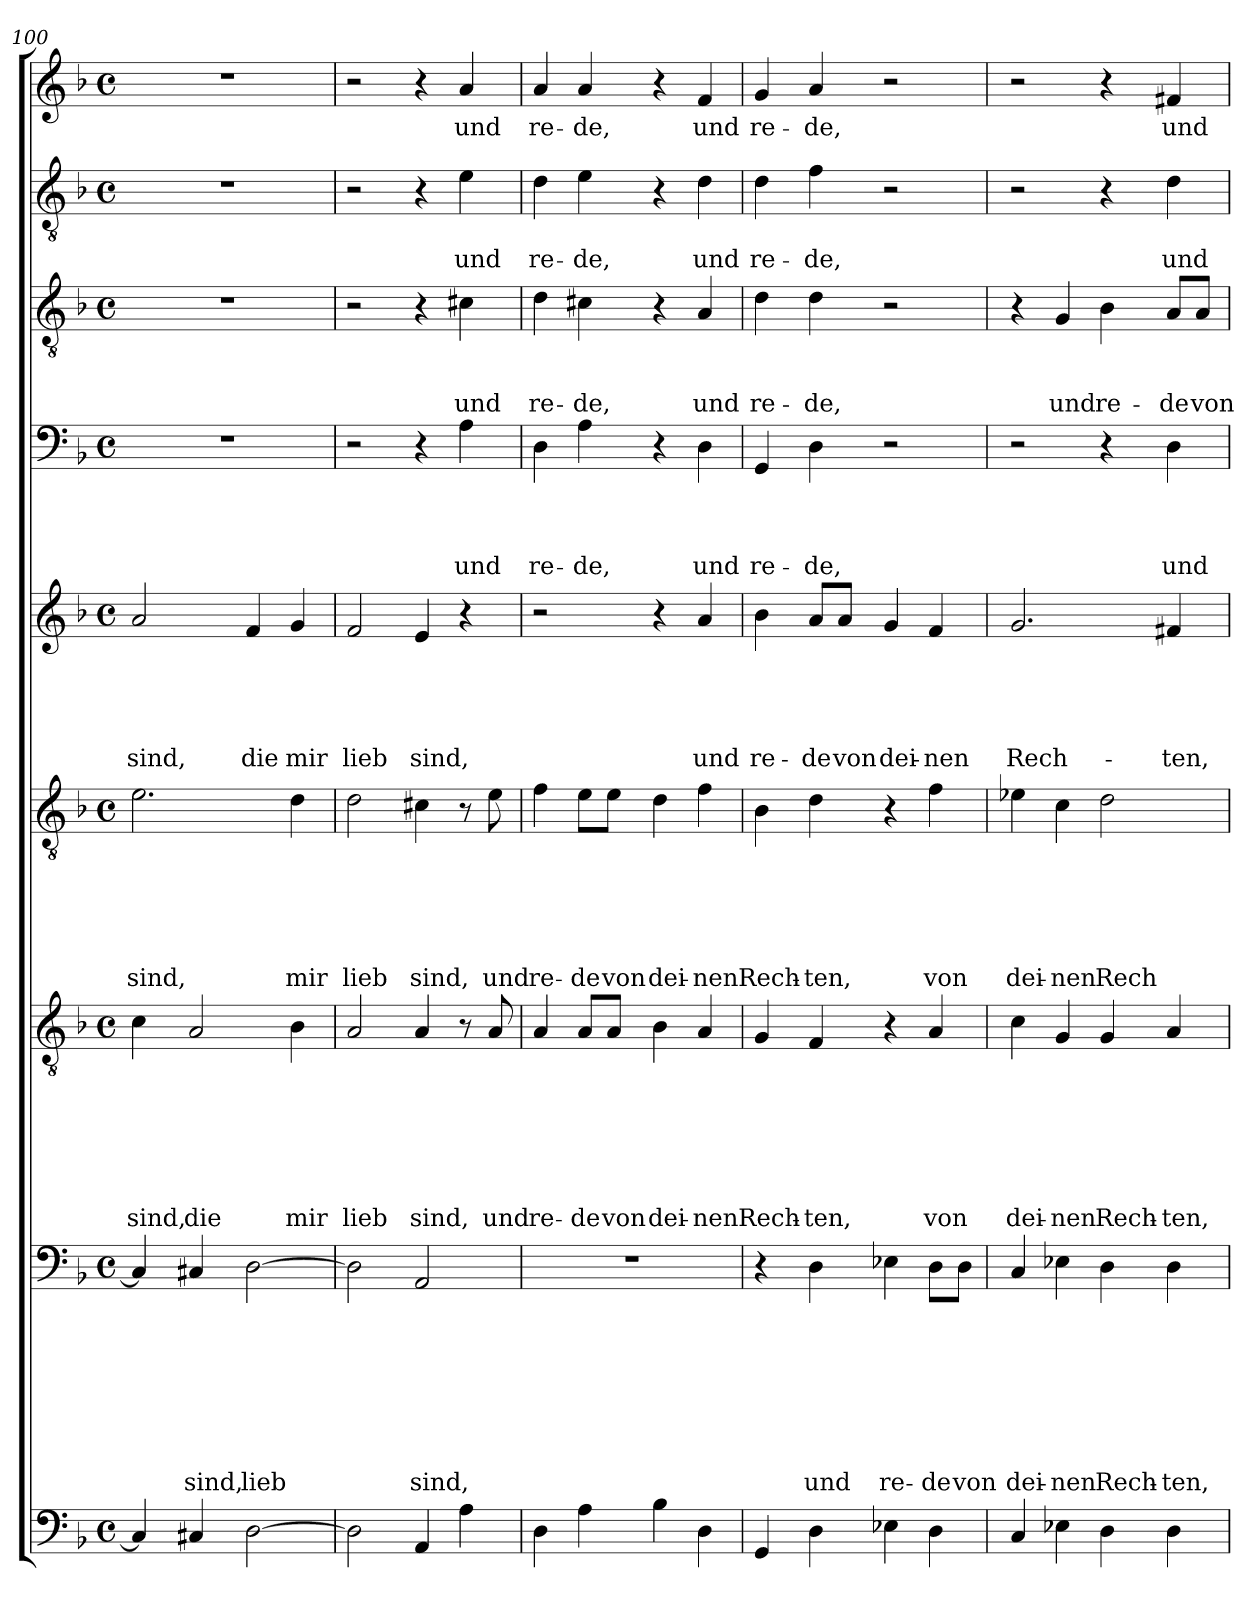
**kern	**kern	**text	**text	**text	**text	**text	**text	**text	**text	**kern	**text	**text	**text	**text	**text	**text	**text	**kern	**text	**text	**text	**text	**text	**text	**kern	**text	**text	**text	**text	**text	**kern	**text	**text	**text	**text	**kern	**text	**text	**text	**kern	**text	**text	**kern	**text
*part9	*part8	*part8	*part8	*part8	*part8	*part8	*part8	*part8	*part8	*part7	*part7	*part7	*part7	*part7	*part7	*part7	*part7	*part6	*part6	*part6	*part6	*part6	*part6	*part6	*part5	*part5	*part5	*part5	*part5	*part5	*part4	*part4	*part4	*part4	*part4	*part3	*part3	*part3	*part3	*part2	*part2	*part2	*part1	*part1
*staff9	*staff8	*staff8	*staff8	*staff8	*staff8	*staff8	*staff8	*staff8	*staff8	*staff7	*staff7	*staff7	*staff7	*staff7	*staff7	*staff7	*staff7	*staff6	*staff6	*staff6	*staff6	*staff6	*staff6	*staff6	*staff5	*staff5	*staff5	*staff5	*staff5	*staff5	*staff4	*staff4	*staff4	*staff4	*staff4	*staff3	*staff3	*staff3	*staff3	*staff2	*staff2	*staff2	*staff1	*staff1
!!LO:LB:g=z
*clefF4	*clefF4	*	*	*	*	*	*	*	*	*clefGv2	*	*	*	*	*	*	*	*clefGv2	*	*	*	*	*	*	*clefG2	*	*	*	*	*	*clefF4	*	*	*	*	*clefGv2	*	*	*	*clefGv2	*	*	*clefG2	*
*k[b-]	*k[b-]	*	*	*	*	*	*	*	*	*k[b-]	*	*	*	*	*	*	*	*k[b-]	*	*	*	*	*	*	*k[b-]	*	*	*	*	*	*k[b-]	*	*	*	*	*k[b-]	*	*	*	*k[b-]	*	*	*k[b-]	*
*F:	*F:	*	*	*	*	*	*	*	*	*F:	*	*	*	*	*	*	*	*F:	*	*	*	*	*	*	*F:	*	*	*	*	*	*F:	*	*	*	*	*F:	*	*	*	*F:	*	*	*F:	*
*M4/4	*M4/4	*	*	*	*	*	*	*	*	*M4/4	*	*	*	*	*	*	*	*M4/4	*	*	*	*	*	*	*M4/4	*	*	*	*	*	*M4/4	*	*	*	*	*M4/4	*	*	*	*M4/4	*	*	*M4/4	*
*met(c)	*met(c)	*	*	*	*	*	*	*	*	*met(c)	*	*	*	*	*	*	*	*met(c)	*	*	*	*	*	*	*met(c)	*	*	*	*	*	*met(c)	*	*	*	*	*met(c)	*	*	*	*met(c)	*	*	*met(c)	*
=100	=100	=100	=100	=100	=100	=100	=100	=100	=100	=100	=100	=100	=100	=100	=100	=100	=100	=100	=100	=100	=100	=100	=100	=100	=100	=100	=100	=100	=100	=100	=100	=100	=100	=100	=100	=100	=100	=100	=100	=100	=100	=100	=100	=100
!	!	!	!	!	!	!	!	!	!	!	!	!	!	!	!	!	!LO:LY:b	!	!	!	!	!	!	!LO:LY:b	!	!	!	!	!	!LO:LY:b	!	!	!	!	!	!	!	!	!	!	!	!	!	!
4C/]	4C/]	.	.	.	.	.	.	.	.	4c\	.	.	.	.	.	.	sind,	2.e\	.	.	.	.	.	sind,	2a/	.	.	.	.	sind,	1r	.	.	.	.	1r	.	.	.	1r	.	.	1r	.
!	!	!	!	!	!	!	!	!	!LO:LY:b	!	!	!	!	!	!	!	!LO:LY:b	!	!	!	!	!	!	!	!	!	!	!	!	!	!	!	!	!	!	!	!	!	!	!	!	!	!	!
4C#X/	4C#X/	.	.	.	.	.	.	.	sind,	2A/	.	.	.	.	.	.	die	.	.	.	.	.	.	.	.	.	.	.	.	.	.	.	.	.	.	.	.	.	.	.	.	.	.	.
!	!	!	!	!	!	!	!	!	!LO:LY:b	!	!	!	!	!	!	!	!	!	!	!	!	!	!	!	!	!	!	!	!	!LO:LY:b	!	!	!	!	!	!	!	!	!	!	!	!	!	!
[2D\	[2D\	.	.	.	.	.	.	.	lieb	.	.	.	.	.	.	.	.	.	.	.	.	.	.	.	4f/	.	.	.	.	die	.	.	.	.	.	.	.	.	.	.	.	.	.	.
!	!	!	!	!	!	!	!	!	!	!	!	!	!	!	!	!	!LO:LY:b	!	!	!	!	!	!	!LO:LY:b	!	!	!	!	!	!LO:LY:b	!	!	!	!	!	!	!	!	!	!	!	!	!	!
.	.	.	.	.	.	.	.	.	.	4B-\	.	.	.	.	.	.	mir	4d\	.	.	.	.	.	mir	4g/	.	.	.	.	mir	.	.	.	.	.	.	.	.	.	.	.	.	.	.
=101	=101	=101	=101	=101	=101	=101	=101	=101	=101	=101	=101	=101	=101	=101	=101	=101	=101	=101	=101	=101	=101	=101	=101	=101	=101	=101	=101	=101	=101	=101	=101	=101	=101	=101	=101	=101	=101	=101	=101	=101	=101	=101	=101	=101
!	!	!	!	!	!	!	!	!	!	!	!	!	!	!	!	!	!LO:LY:b	!	!	!	!	!	!	!LO:LY:b	!	!	!	!	!	!LO:LY:b	!	!	!	!	!	!	!	!	!	!	!	!	!	!
2D\]	2D\]	.	.	.	.	.	.	.	.	2A/	.	.	.	.	.	.	lieb	2d\	.	.	.	.	.	lieb	2f/	.	.	.	.	lieb	2r	.	.	.	.	2r	.	.	.	2r	.	.	2r	.
!	!	!	!	!	!	!	!	!	!LO:LY:b	!	!	!	!	!	!	!	!LO:LY:b	!	!	!	!	!	!	!LO:LY:b	!	!	!	!	!	!LO:LY:b	!	!	!	!	!	!	!	!	!	!	!	!	!	!
4AA/	2AA/	.	.	.	.	.	.	.	sind,	4A/	.	.	.	.	.	.	sind,	4c#X\	.	.	.	.	.	sind,	4e/	.	.	.	.	sind,	4r	.	.	.	.	4r	.	.	.	4r	.	.	4r	.
!	!	!	!	!	!	!	!	!	!	!	!	!	!	!	!	!	!	!	!	!	!	!	!	!	!	!	!	!	!	!	!	!	!	!	!LO:LY:b	!	!	!	!LO:LY:b	!	!	!LO:LY:b	!	!LO:LY:b
4A\	.	.	.	.	.	.	.	.	.	8r	.	.	.	.	.	.	.	8r	.	.	.	.	.	.	4r	.	.	.	.	.	4A\	.	.	.	und	4c#X\	.	.	und	4e\	.	und	4a/	und
!	!	!	!	!	!	!	!	!	!	!	!	!	!	!	!	!	!LO:LY:b	!	!	!	!	!	!	!LO:LY:b	!	!	!	!	!	!	!	!	!	!	!	!	!	!	!	!	!	!	!	!
.	.	.	.	.	.	.	.	.	.	8A/	.	.	.	.	.	.	und	8e\	.	.	.	.	.	und	.	.	.	.	.	.	.	.	.	.	.	.	.	.	.	.	.	.	.	.
=102	=102	=102	=102	=102	=102	=102	=102	=102	=102	=102	=102	=102	=102	=102	=102	=102	=102	=102	=102	=102	=102	=102	=102	=102	=102	=102	=102	=102	=102	=102	=102	=102	=102	=102	=102	=102	=102	=102	=102	=102	=102	=102	=102	=102
!	!	!	!	!	!	!	!	!	!	!	!	!	!	!	!	!	!LO:LY:b	!	!	!	!	!	!	!LO:LY:b	!	!	!	!	!	!	!	!	!	!	!LO:LY:b	!	!	!	!LO:LY:b	!	!	!LO:LY:b	!	!LO:LY:b
4D\	1r	.	.	.	.	.	.	.	.	4A/	.	.	.	.	.	.	re-	4f\	.	.	.	.	.	re-	2r	.	.	.	.	.	4D\	.	.	.	re-	4d\	.	.	re-	4d\	.	re-	4a/	re-
!	!	!	!	!	!	!	!	!	!	!	!	!	!	!	!	!	!LO:LY:b	!	!	!	!	!	!	!LO:LY:b	!	!	!	!	!	!	!	!	!	!	!LO:LY:b	!	!	!	!LO:LY:b	!	!	!LO:LY:b	!	!LO:LY:b
4A\	.	.	.	.	.	.	.	.	.	8A/L	.	.	.	.	.	.	-de	8e\L	.	.	.	.	.	-de	.	.	.	.	.	.	4A\	.	.	.	-de,	4c#X\	.	.	-de,	4e\	.	-de,	4a/	-de,
!	!	!	!	!	!	!	!	!	!	!	!	!	!	!	!	!	!LO:LY:b	!	!	!	!	!	!	!LO:LY:b	!	!	!	!	!	!	!	!	!	!	!	!	!	!	!	!	!	!	!	!
.	.	.	.	.	.	.	.	.	.	8A/J	.	.	.	.	.	.	von	8e\J	.	.	.	.	.	von	.	.	.	.	.	.	.	.	.	.	.	.	.	.	.	.	.	.	.	.
!	!	!	!	!	!	!	!	!	!	!	!	!	!	!	!	!	!LO:LY:b	!	!	!	!	!	!	!LO:LY:b	!	!	!	!	!	!	!	!	!	!	!	!	!	!	!	!	!	!	!	!
4B-\	.	.	.	.	.	.	.	.	.	4B-\	.	.	.	.	.	.	dei-	4d\	.	.	.	.	.	dei-	4r	.	.	.	.	.	4r	.	.	.	.	4r	.	.	.	4r	.	.	4r	.
!	!	!	!	!	!	!	!	!	!	!	!	!	!	!	!	!	!LO:LY:b	!	!	!	!	!	!	!LO:LY:b	!	!	!	!	!	!LO:LY:b	!	!	!	!	!LO:LY:b	!	!	!	!LO:LY:b	!	!	!LO:LY:b	!	!LO:LY:b
4D\	.	.	.	.	.	.	.	.	.	4A/	.	.	.	.	.	.	-nen	4f\	.	.	.	.	.	-nen	4a/	.	.	.	.	und	4D\	.	.	.	und	4A/	.	.	und	4d\	.	und	4f/	und
=103	=103	=103	=103	=103	=103	=103	=103	=103	=103	=103	=103	=103	=103	=103	=103	=103	=103	=103	=103	=103	=103	=103	=103	=103	=103	=103	=103	=103	=103	=103	=103	=103	=103	=103	=103	=103	=103	=103	=103	=103	=103	=103	=103	=103
!	!	!	!	!	!	!	!	!	!	!	!	!	!	!	!	!	!LO:LY:b	!	!	!	!	!	!	!LO:LY:b	!	!	!	!	!	!LO:LY:b	!	!	!	!	!LO:LY:b	!	!	!	!LO:LY:b	!	!	!LO:LY:b	!	!LO:LY:b
4GG/	4r	.	.	.	.	.	.	.	.	4G/	.	.	.	.	.	.	Rech-	4B-\	.	.	.	.	.	Rech-	4b-\	.	.	.	.	re-	4GG/	.	.	.	re-	4d\	.	.	re-	4d\	.	re-	4g/	re-
!	!	!	!	!	!	!	!	!	!LO:LY:b	!	!	!	!	!	!	!	!LO:LY:b	!	!	!	!	!	!	!LO:LY:b	!	!	!	!	!	!LO:LY:b	!	!	!	!	!LO:LY:b	!	!	!	!LO:LY:b	!	!	!LO:LY:b	!	!LO:LY:b
4D\	4D\	.	.	.	.	.	.	.	und	4F/	.	.	.	.	.	.	-ten,	4d\	.	.	.	.	.	-ten,	8a/L	.	.	.	.	-de	4D\	.	.	.	-de,	4d\	.	.	-de,	4f\	.	-de,	4a/	-de,
!	!	!	!	!	!	!	!	!	!	!	!	!	!	!	!	!	!	!	!	!	!	!	!	!	!	!	!	!	!	!LO:LY:b	!	!	!	!	!	!	!	!	!	!	!	!	!	!
.	.	.	.	.	.	.	.	.	.	.	.	.	.	.	.	.	.	.	.	.	.	.	.	.	8a/J	.	.	.	.	von	.	.	.	.	.	.	.	.	.	.	.	.	.	.
!	!	!	!	!	!	!	!	!	!LO:LY:b	!	!	!	!	!	!	!	!	!	!	!	!	!	!	!	!	!	!	!	!	!LO:LY:b	!	!	!	!	!	!	!	!	!	!	!	!	!	!
4E-X\	4E-X\	.	.	.	.	.	.	.	re-	4r	.	.	.	.	.	.	.	4r	.	.	.	.	.	.	4g/	.	.	.	.	dei-	2r	.	.	.	.	2r	.	.	.	2r	.	.	2r	.
!	!	!	!	!	!	!	!	!	!LO:LY:b	!	!	!	!	!	!	!	!LO:LY:b	!	!	!	!	!	!	!LO:LY:b	!	!	!	!	!	!LO:LY:b	!	!	!	!	!	!	!	!	!	!	!	!	!	!
4D\	8D\L	.	.	.	.	.	.	.	-de	4A/	.	.	.	.	.	.	von	4f\	.	.	.	.	.	von	4f/	.	.	.	.	-nen	.	.	.	.	.	.	.	.	.	.	.	.	.	.
!	!	!	!	!	!	!	!	!	!LO:LY:b	!	!	!	!	!	!	!	!	!	!	!	!	!	!	!	!	!	!	!	!	!	!	!	!	!	!	!	!	!	!	!	!	!	!	!
.	8D\J	.	.	.	.	.	.	.	von	.	.	.	.	.	.	.	.	.	.	.	.	.	.	.	.	.	.	.	.	.	.	.	.	.	.	.	.	.	.	.	.	.	.	.
!!LO:PB:g=z
=104	=104	=104	=104	=104	=104	=104	=104	=104	=104	=104	=104	=104	=104	=104	=104	=104	=104	=104	=104	=104	=104	=104	=104	=104	=104	=104	=104	=104	=104	=104	=104	=104	=104	=104	=104	=104	=104	=104	=104	=104	=104	=104	=104	=104
!	!	!	!	!	!	!	!	!	!LO:LY:b	!	!	!	!	!	!	!	!LO:LY:b	!	!	!	!	!	!	!LO:LY:b	!	!	!	!	!	!LO:LY:b	!	!	!	!	!	!	!	!	!	!	!	!	!	!
4C/	4C/	.	.	.	.	.	.	.	dei-	4c\	.	.	.	.	.	.	dei-	4e-X\	.	.	.	.	.	dei-	2.g/	.	.	.	.	Rech-	2r	.	.	.	.	4r	.	.	.	2r	.	.	2r	.
!	!	!	!	!	!	!	!	!	!LO:LY:b	!	!	!	!	!	!	!	!LO:LY:b	!	!	!	!	!	!	!LO:LY:b	!	!	!	!	!	!	!	!	!	!	!	!	!	!	!LO:LY:b	!	!	!	!	!
4E-X\	4E-X\	.	.	.	.	.	.	.	-nen	4G/	.	.	.	.	.	.	-nen	4c\	.	.	.	.	.	-nen	.	.	.	.	.	.	.	.	.	.	.	4G/	.	.	und	.	.	.	.	.
!	!	!	!	!	!	!	!	!	!LO:LY:b	!	!	!	!	!	!	!	!LO:LY:b	!	!	!	!	!	!	!LO:LY:b	!	!	!	!	!	!	!	!	!	!	!	!	!	!	!LO:LY:b	!	!	!	!	!
4D\	4D\	.	.	.	.	.	.	.	Rech-	4G/	.	.	.	.	.	.	Rech-	2d\	.	.	.	.	.	Rech-	.	.	.	.	.	.	4r	.	.	.	.	4B-\	.	.	re-	4r	.	.	4r	.
!	!	!	!	!	!	!	!	!	!LO:LY:b	!	!	!	!	!	!	!	!LO:LY:b	!	!	!	!	!	!	!	!	!	!	!	!	!LO:LY:b	!	!	!	!	!LO:LY:b	!	!	!	!LO:LY:b	!	!	!LO:LY:b	!	!LO:LY:b
4D\	4D\	.	.	.	.	.	.	.	-ten,	4A/	.	.	.	.	.	.	-ten,	.	.	.	.	.	.	.	4f#X/	.	.	.	.	-ten,	4D\	.	.	.	und	8A/L	.	.	-de	4d\	.	und	4f#X/	und
!	!	!	!	!	!	!	!	!	!	!	!	!	!	!	!	!	!	!	!	!	!	!	!	!	!	!	!	!	!	!	!	!	!	!	!	!	!	!	!LO:LY:b	!	!	!	!	!
.	.	.	.	.	.	.	.	.	.	.	.	.	.	.	.	.	.	.	.	.	.	.	.	.	.	.	.	.	.	.	.	.	.	.	.	8A/J	.	.	von	.	.	.	.	.
=	=	=	=	=	=	=	=	=	=	=	=	=	=	=	=	=	=	=	=	=	=	=	=	=	=	=	=	=	=	=	=	=	=	=	=	=	=	=	=	=	=	=	=	=
*-	*-	*-	*-	*-	*-	*-	*-	*-	*-	*-	*-	*-	*-	*-	*-	*-	*-	*-	*-	*-	*-	*-	*-	*-	*-	*-	*-	*-	*-	*-	*-	*-	*-	*-	*-	*-	*-	*-	*-	*-	*-	*-	*-	*-
